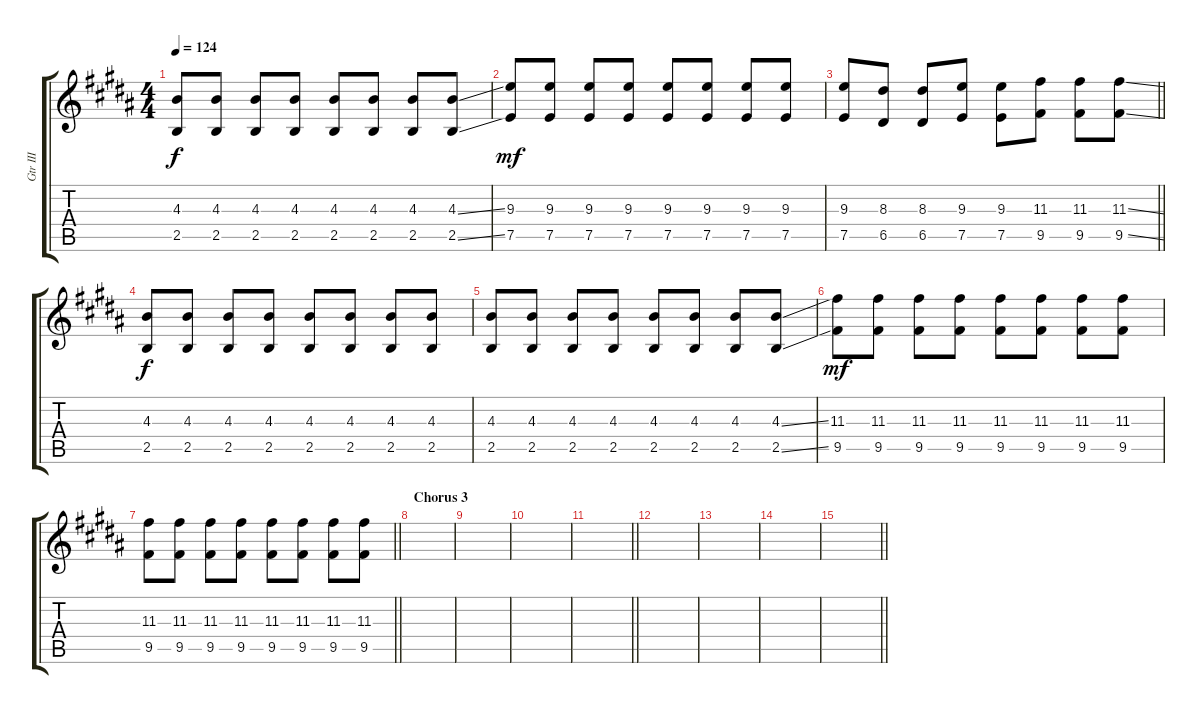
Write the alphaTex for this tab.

\track ("Gtr III" "Gtr III") {instrument overdrivenguitar}
\staff {score tabs}
\tuning (E4 B3 G3 D3 A2 E2) {hide}
\ts (4 4)
\tempo 124
\clef g2
\ks b
(4.3 2.5).8{dy f} (4.3 2.5).8 (4.3 2.5).8 (4.3 2.5).8 (4.3 2.5).8 (4.3 2.5).8 (4.3 2.5).8 (4.3{ss} 2.5{ss}).8 |
(9.3 7.5).8{dy mf} (9.3 7.5).8 (9.3 7.5).8 (9.3 7.5).8 (9.3 7.5).8 (9.3 7.5).8 (9.3 7.5).8 (9.3 7.5).8 |
\barLineRight lightlight
(9.3 7.5).8 (8.3 6.5).8 (8.3 6.5).8 (9.3 7.5).8 (9.3 7.5).8 (11.3 9.5).8 (11.3 9.5).8 (11.3{ss} 9.5{ss}).8 |
(4.3 2.5).8{dy f} (4.3 2.5).8 (4.3 2.5).8 (4.3 2.5).8 (4.3 2.5).8 (4.3 2.5).8 (4.3 2.5).8 (4.3 2.5).8 |
(4.3 2.5).8 (4.3 2.5).8 (4.3 2.5).8 (4.3 2.5).8 (4.3 2.5).8 (4.3 2.5).8 (4.3 2.5).8 (4.3{ss} 2.5{ss}).8 |
(11.3 9.5).8{dy mf} (11.3 9.5).8 (11.3 9.5).8 (11.3 9.5).8 (11.3 9.5).8 (11.3 9.5).8 (11.3 9.5).8 (11.3 9.5).8 |
\barLineRight lightlight
(11.3 9.5).8 (11.3 9.5).8 (11.3 9.5).8 (11.3 9.5).8 (11.3 9.5).8 (11.3 9.5).8 (11.3 9.5).8 (11.3 9.5).8 |
\section ("" "Chorus 3")
|
|
|
\barLineRight lightlight
|
|
|
|
\barLineRight lightlight
